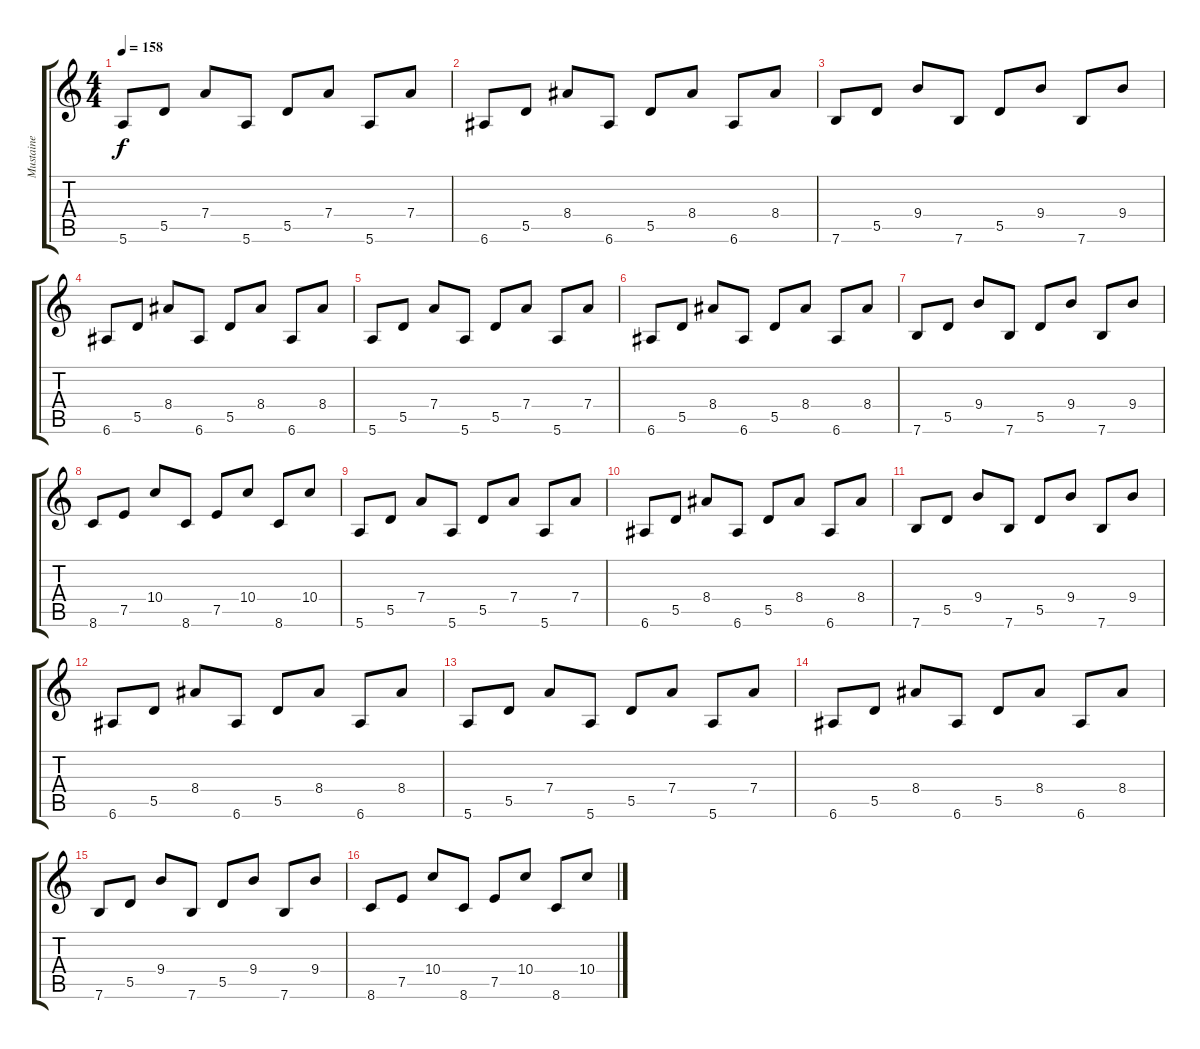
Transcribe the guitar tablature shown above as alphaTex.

\track ("Mustaine" "Mustaine") {instrument distortionguitar}
\staff {score tabs}
\tuning (E4 B3 G3 D3 A2 E2) {hide}
\ts (4 4)
\tempo 158
\clef g2
\ks c
5.6.8{dy f} 5.5.8 7.4.8 5.6.8 5.5.8 7.4.8 5.6.8 7.4.8 |
6.6.8 5.5.8 8.4.8 6.6.8 5.5.8 8.4.8 6.6.8 8.4.8 |
7.6.8 5.5.8 9.4.8 7.6.8 5.5.8 9.4.8 7.6.8 9.4.8 |
6.6.8 5.5.8 8.4.8 6.6.8 5.5.8 8.4.8 6.6.8 8.4.8 |
5.6.8 5.5.8 7.4.8 5.6.8 5.5.8 7.4.8 5.6.8 7.4.8 |
6.6.8 5.5.8 8.4.8 6.6.8 5.5.8 8.4.8 6.6.8 8.4.8 |
7.6.8 5.5.8 9.4.8 7.6.8 5.5.8 9.4.8 7.6.8 9.4.8 |
8.6.8 7.5.8 10.4.8 8.6.8 7.5.8 10.4.8 8.6.8 10.4.8 |
5.6.8 5.5.8 7.4.8 5.6.8 5.5.8 7.4.8 5.6.8 7.4.8 |
6.6.8 5.5.8 8.4.8 6.6.8 5.5.8 8.4.8 6.6.8 8.4.8 |
7.6.8 5.5.8 9.4.8 7.6.8 5.5.8 9.4.8 7.6.8 9.4.8 |
6.6.8 5.5.8 8.4.8 6.6.8 5.5.8 8.4.8 6.6.8 8.4.8 |
5.6.8 5.5.8 7.4.8 5.6.8 5.5.8 7.4.8 5.6.8 7.4.8 |
6.6.8 5.5.8 8.4.8 6.6.8 5.5.8 8.4.8 6.6.8 8.4.8 |
7.6.8 5.5.8 9.4.8 7.6.8 5.5.8 9.4.8 7.6.8 9.4.8 |
8.6.8 7.5.8 10.4.8 8.6.8 7.5.8 10.4.8 8.6.8 10.4.8
